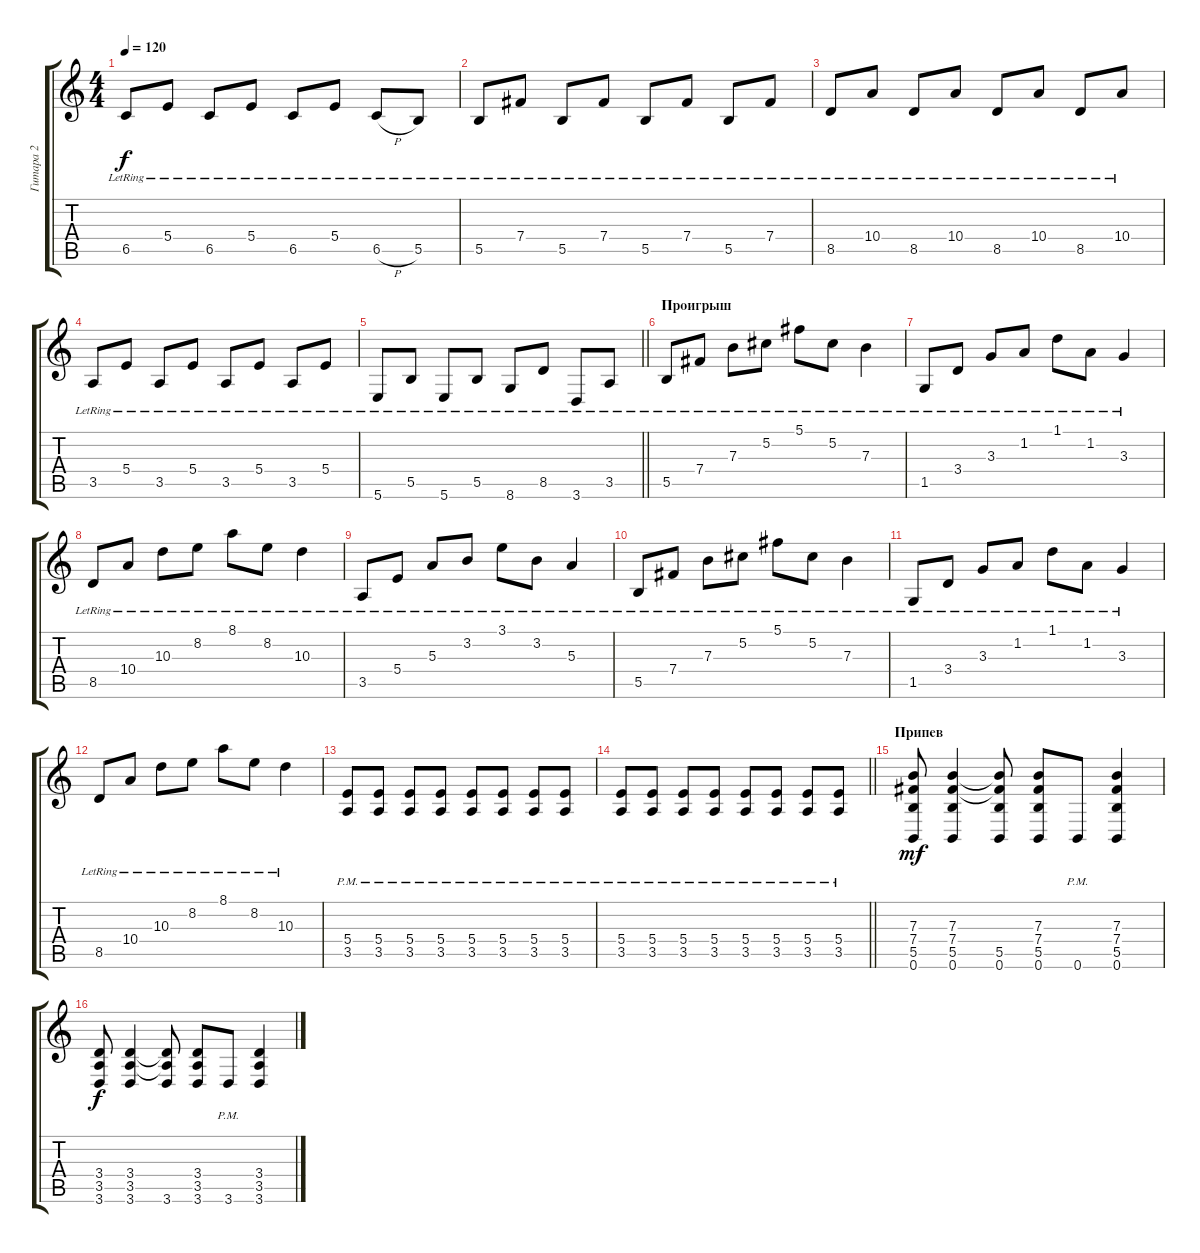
\track ("Гитара 2" "Гитара 2") {instrument overdrivenguitar}
\staff {score tabs}
\tuning (Db4 Ab3 E3 B2 Gb2 B1) {hide}
\ts (4 4)
\tempo 120
\clef g2
\ks c
6.5{lr}.8{dy f} 5.4{lr}.8 6.5{lr}.8 5.4{lr}.8 6.5{lr}.8 5.4{lr}.8 6.5{h lr}.8 5.5{lr}.8 |
5.5{lr}.8 7.4{lr}.8 5.5{lr}.8 7.4{lr}.8 5.5{lr}.8 7.4{lr}.8 5.5{lr}.8 7.4{lr}.8 |
8.5{lr}.8 10.4{lr}.8 8.5{lr}.8 10.4{lr}.8 8.5{lr}.8 10.4{lr}.8 8.5{lr}.8 10.4{lr}.8 |
3.5{lr}.8 5.4{lr}.8 3.5{lr}.8 5.4{lr}.8 3.5{lr}.8 5.4{lr}.8 3.5{lr}.8 5.4{lr}.8 |
\barLineRight lightlight
5.6{lr}.8 5.5{lr}.8 5.6{lr}.8 5.5{lr}.8 8.6{lr}.8 8.5{lr}.8 3.6{lr}.8 3.5{lr}.8 |
\section ("" "Проигрыш")
5.5{lr}.8 7.4{lr}.8 7.3{lr}.8 5.2{lr}.8 5.1{lr}.8 5.2{lr}.8 7.3{lr}.4 |
1.5{lr}.8 3.4{lr}.8 3.3{lr}.8 1.2{lr}.8 1.1{lr}.8 1.2{lr}.8 3.3{lr}.4 |
8.5{lr}.8 10.4{lr}.8 10.3{lr}.8 8.2{lr}.8 8.1{lr}.8 8.2{lr}.8 10.3{lr}.4 |
3.5{lr}.8 5.4{lr}.8 5.3{lr}.8 3.2{lr}.8 3.1{lr}.8 3.2{lr}.8 5.3{lr}.4 |
5.5{lr}.8 7.4{lr}.8 7.3{lr}.8 5.2{lr}.8 5.1{lr}.8 5.2{lr}.8 7.3{lr}.4 |
1.5{lr}.8 3.4{lr}.8 3.3{lr}.8 1.2{lr}.8 1.1{lr}.8 1.2{lr}.8 3.3{lr}.4 |
8.5{lr}.8 10.4{lr}.8 10.3{lr}.8 8.2{lr}.8 8.1{lr}.8 8.2{lr}.8 10.3{lr}.4 |
(5.4{pm} 3.5{pm}).8{instrument distortionguitar} (5.4{pm} 3.5{pm}).8 (5.4{pm} 3.5{pm}).8 (5.4{pm} 3.5{pm}).8 (5.4{pm} 3.5{pm}).8 (5.4{pm} 3.5{pm}).8 (5.4{pm} 3.5{pm}).8 (5.4{pm} 3.5{pm}).8 |
\barLineRight lightlight
(5.4{pm} 3.5{pm}).8 (5.4{pm} 3.5{pm}).8 (5.4{pm} 3.5{pm}).8 (5.4{pm} 3.5{pm}).8 (5.4{pm} 3.5{pm}).8 (5.4{pm} 3.5{pm}).8 (5.4{pm} 3.5{pm}).8 (5.4{pm} 3.5{pm}).8 |
\section ("" "Припев")
(7.3 7.4 5.5 0.6).8{dy mf} (7.3 7.4 5.5 0.6).4 (7.3{t} 7.4{t} 5.5 0.6).8 (7.3 7.4 5.5 0.6).8 0.6{pm}.8 (7.3 7.4 5.5 0.6).4 |
(3.4 3.5 3.6).8{dy f} (3.4 3.5 3.6).4 (3.4{t} 3.5{t} 3.6).8 (3.4 3.5 3.6).8 3.6{pm}.8 (3.4 3.5 3.6).4
